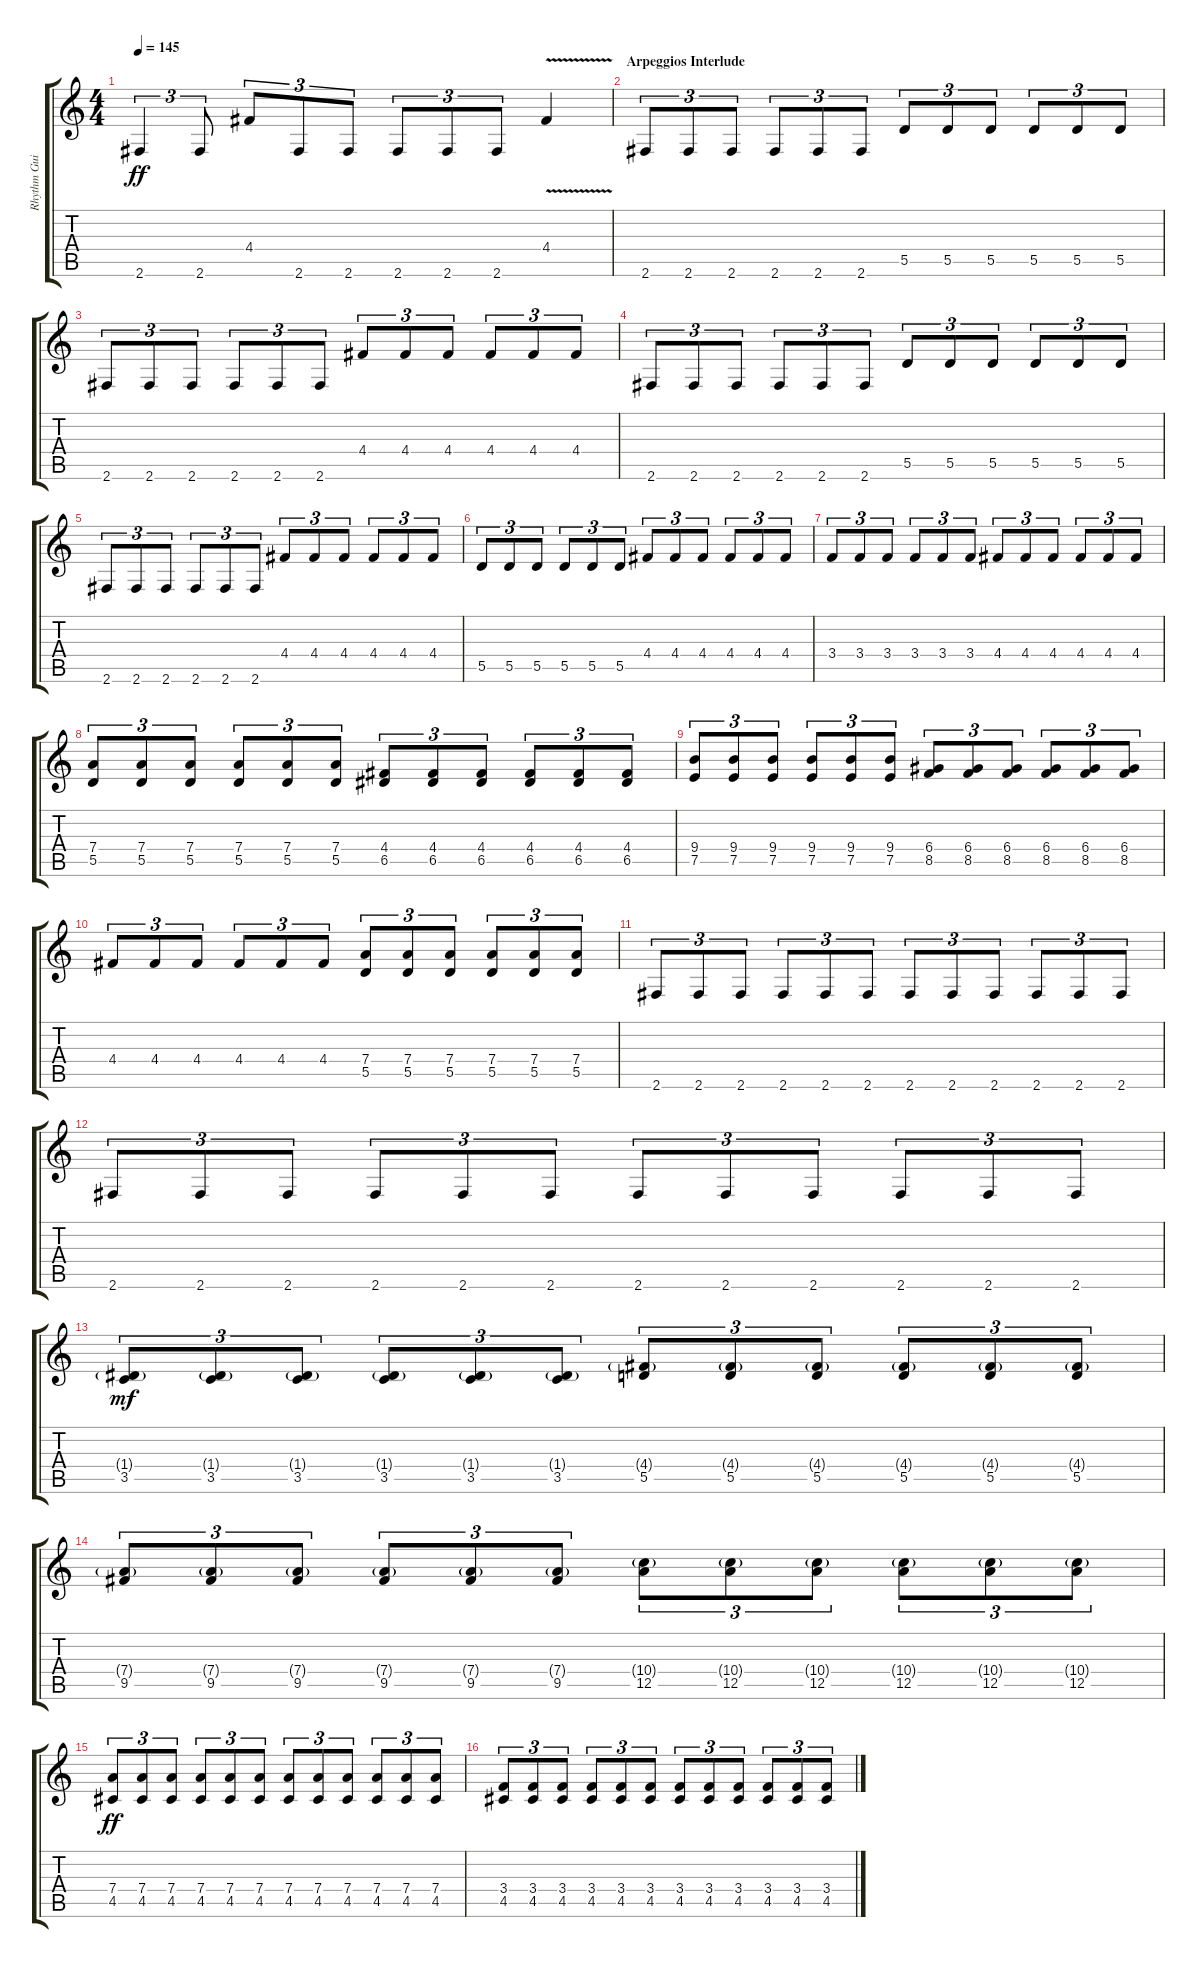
\track ("Rhythm Guitar" "Rhythm Gui") {instrument overdrivenguitar}
\staff {score tabs}
\tuning (E4 B3 G3 D3 A2 E2) {hide}
\ts (4 4)
\tempo 145
\clef g2
\ks c
2.6.4{tu (3 2) dy ff} 2.6.8{tu (3 2)} 4.4.8{tu (3 2)} 2.6.8{tu (3 2)} 2.6.8{tu (3 2)} 2.6.8{tu (3 2)} 2.6.8{tu (3 2)} 2.6.8{tu (3 2)} 4.4{v}.4 |
\section ("" "Arpeggios Interlude")
2.6.8{tu (3 2)} 2.6.8{tu (3 2)} 2.6.8{tu (3 2)} 2.6.8{tu (3 2)} 2.6.8{tu (3 2)} 2.6.8{tu (3 2)} 5.5.8{tu (3 2)} 5.5.8{tu (3 2)} 5.5.8{tu (3 2)} 5.5.8{tu (3 2)} 5.5.8{tu (3 2)} 5.5.8{tu (3 2)} |
2.6.8{tu (3 2)} 2.6.8{tu (3 2)} 2.6.8{tu (3 2)} 2.6.8{tu (3 2)} 2.6.8{tu (3 2)} 2.6.8{tu (3 2)} 4.4.8{tu (3 2)} 4.4.8{tu (3 2)} 4.4.8{tu (3 2)} 4.4.8{tu (3 2)} 4.4.8{tu (3 2)} 4.4.8{tu (3 2)} |
2.6.8{tu (3 2)} 2.6.8{tu (3 2)} 2.6.8{tu (3 2)} 2.6.8{tu (3 2)} 2.6.8{tu (3 2)} 2.6.8{tu (3 2)} 5.5.8{tu (3 2)} 5.5.8{tu (3 2)} 5.5.8{tu (3 2)} 5.5.8{tu (3 2)} 5.5.8{tu (3 2)} 5.5.8{tu (3 2)} |
2.6.8{tu (3 2)} 2.6.8{tu (3 2)} 2.6.8{tu (3 2)} 2.6.8{tu (3 2)} 2.6.8{tu (3 2)} 2.6.8{tu (3 2)} 4.4.8{tu (3 2)} 4.4.8{tu (3 2)} 4.4.8{tu (3 2)} 4.4.8{tu (3 2)} 4.4.8{tu (3 2)} 4.4.8{tu (3 2)} |
5.5.8{tu (3 2)} 5.5.8{tu (3 2)} 5.5.8{tu (3 2)} 5.5.8{tu (3 2)} 5.5.8{tu (3 2)} 5.5.8{tu (3 2)} 4.4.8{tu (3 2)} 4.4.8{tu (3 2)} 4.4.8{tu (3 2)} 4.4.8{tu (3 2)} 4.4.8{tu (3 2)} 4.4.8{tu (3 2)} |
3.4.8{tu (3 2)} 3.4.8{tu (3 2)} 3.4.8{tu (3 2)} 3.4.8{tu (3 2)} 3.4.8{tu (3 2)} 3.4.8{tu (3 2)} 4.4.8{tu (3 2)} 4.4.8{tu (3 2)} 4.4.8{tu (3 2)} 4.4.8{tu (3 2)} 4.4.8{tu (3 2)} 4.4.8{tu (3 2)} |
(7.4 5.5).8{tu (3 2)} (7.4 5.5).8{tu (3 2)} (7.4 5.5).8{tu (3 2)} (7.4 5.5).8{tu (3 2)} (7.4 5.5).8{tu (3 2)} (7.4 5.5).8{tu (3 2)} (4.4 6.5).8{tu (3 2)} (4.4 6.5).8{tu (3 2)} (4.4 6.5).8{tu (3 2)} (4.4 6.5).8{tu (3 2)} (4.4 6.5).8{tu (3 2)} (4.4 6.5).8{tu (3 2)} |
(9.4 7.5).8{tu (3 2)} (9.4 7.5).8{tu (3 2)} (9.4 7.5).8{tu (3 2)} (9.4 7.5).8{tu (3 2)} (9.4 7.5).8{tu (3 2)} (9.4 7.5).8{tu (3 2)} (6.4 8.5).8{tu (3 2)} (6.4 8.5).8{tu (3 2)} (6.4 8.5).8{tu (3 2)} (6.4 8.5).8{tu (3 2)} (6.4 8.5).8{tu (3 2)} (6.4 8.5).8{tu (3 2)} |
4.4.8{tu (3 2)} 4.4.8{tu (3 2)} 4.4.8{tu (3 2)} 4.4.8{tu (3 2)} 4.4.8{tu (3 2)} 4.4.8{tu (3 2)} (7.4 5.5).8{tu (3 2)} (7.4 5.5).8{tu (3 2)} (7.4 5.5).8{tu (3 2)} (7.4 5.5).8{tu (3 2)} (7.4 5.5).8{tu (3 2)} (7.4 5.5).8{tu (3 2)} |
2.6.8{tu (3 2)} 2.6.8{tu (3 2)} 2.6.8{tu (3 2)} 2.6.8{tu (3 2)} 2.6.8{tu (3 2)} 2.6.8{tu (3 2)} 2.6.8{tu (3 2)} 2.6.8{tu (3 2)} 2.6.8{tu (3 2)} 2.6.8{tu (3 2)} 2.6.8{tu (3 2)} 2.6.8{tu (3 2)} |
2.6.8{tu (3 2)} 2.6.8{tu (3 2)} 2.6.8{tu (3 2)} 2.6.8{tu (3 2)} 2.6.8{tu (3 2)} 2.6.8{tu (3 2)} 2.6.8{tu (3 2)} 2.6.8{tu (3 2)} 2.6.8{tu (3 2)} 2.6.8{tu (3 2)} 2.6.8{tu (3 2)} 2.6.8{tu (3 2)} |
(1.4{g} 3.5).8{tu (3 2) dy mf} (1.4{g} 3.5).8{tu (3 2)} (1.4{g} 3.5).8{tu (3 2)} (1.4{g} 3.5).8{tu (3 2)} (1.4{g} 3.5).8{tu (3 2)} (1.4{g} 3.5).8{tu (3 2)} (4.4{g} 5.5).8{tu (3 2)} (4.4{g} 5.5).8{tu (3 2)} (4.4{g} 5.5).8{tu (3 2)} (4.4{g} 5.5).8{tu (3 2)} (4.4{g} 5.5).8{tu (3 2)} (4.4{g} 5.5).8{tu (3 2)} |
(7.4{g} 9.5).8{tu (3 2)} (7.4{g} 9.5).8{tu (3 2)} (7.4{g} 9.5).8{tu (3 2)} (7.4{g} 9.5).8{tu (3 2)} (7.4{g} 9.5).8{tu (3 2)} (7.4{g} 9.5).8{tu (3 2)} (10.4{g} 12.5).8{tu (3 2)} (10.4{g} 12.5).8{tu (3 2)} (10.4{g} 12.5).8{tu (3 2)} (10.4{g} 12.5).8{tu (3 2)} (10.4{g} 12.5).8{tu (3 2)} (10.4{g} 12.5).8{tu (3 2)} |
(7.4 4.5).8{tu (3 2) dy ff} (7.4 4.5).8{tu (3 2)} (7.4 4.5).8{tu (3 2)} (7.4 4.5).8{tu (3 2)} (7.4 4.5).8{tu (3 2)} (7.4 4.5).8{tu (3 2)} (7.4 4.5).8{tu (3 2)} (7.4 4.5).8{tu (3 2)} (7.4 4.5).8{tu (3 2)} (7.4 4.5).8{tu (3 2)} (7.4 4.5).8{tu (3 2)} (7.4 4.5).8{tu (3 2)} |
(3.4 4.5).8{tu (3 2)} (3.4 4.5).8{tu (3 2)} (3.4 4.5).8{tu (3 2)} (3.4 4.5).8{tu (3 2)} (3.4 4.5).8{tu (3 2)} (3.4 4.5).8{tu (3 2)} (3.4 4.5).8{tu (3 2)} (3.4 4.5).8{tu (3 2)} (3.4 4.5).8{tu (3 2)} (3.4 4.5).8{tu (3 2)} (3.4 4.5).8{tu (3 2)} (3.4 4.5).8{tu (3 2)}
